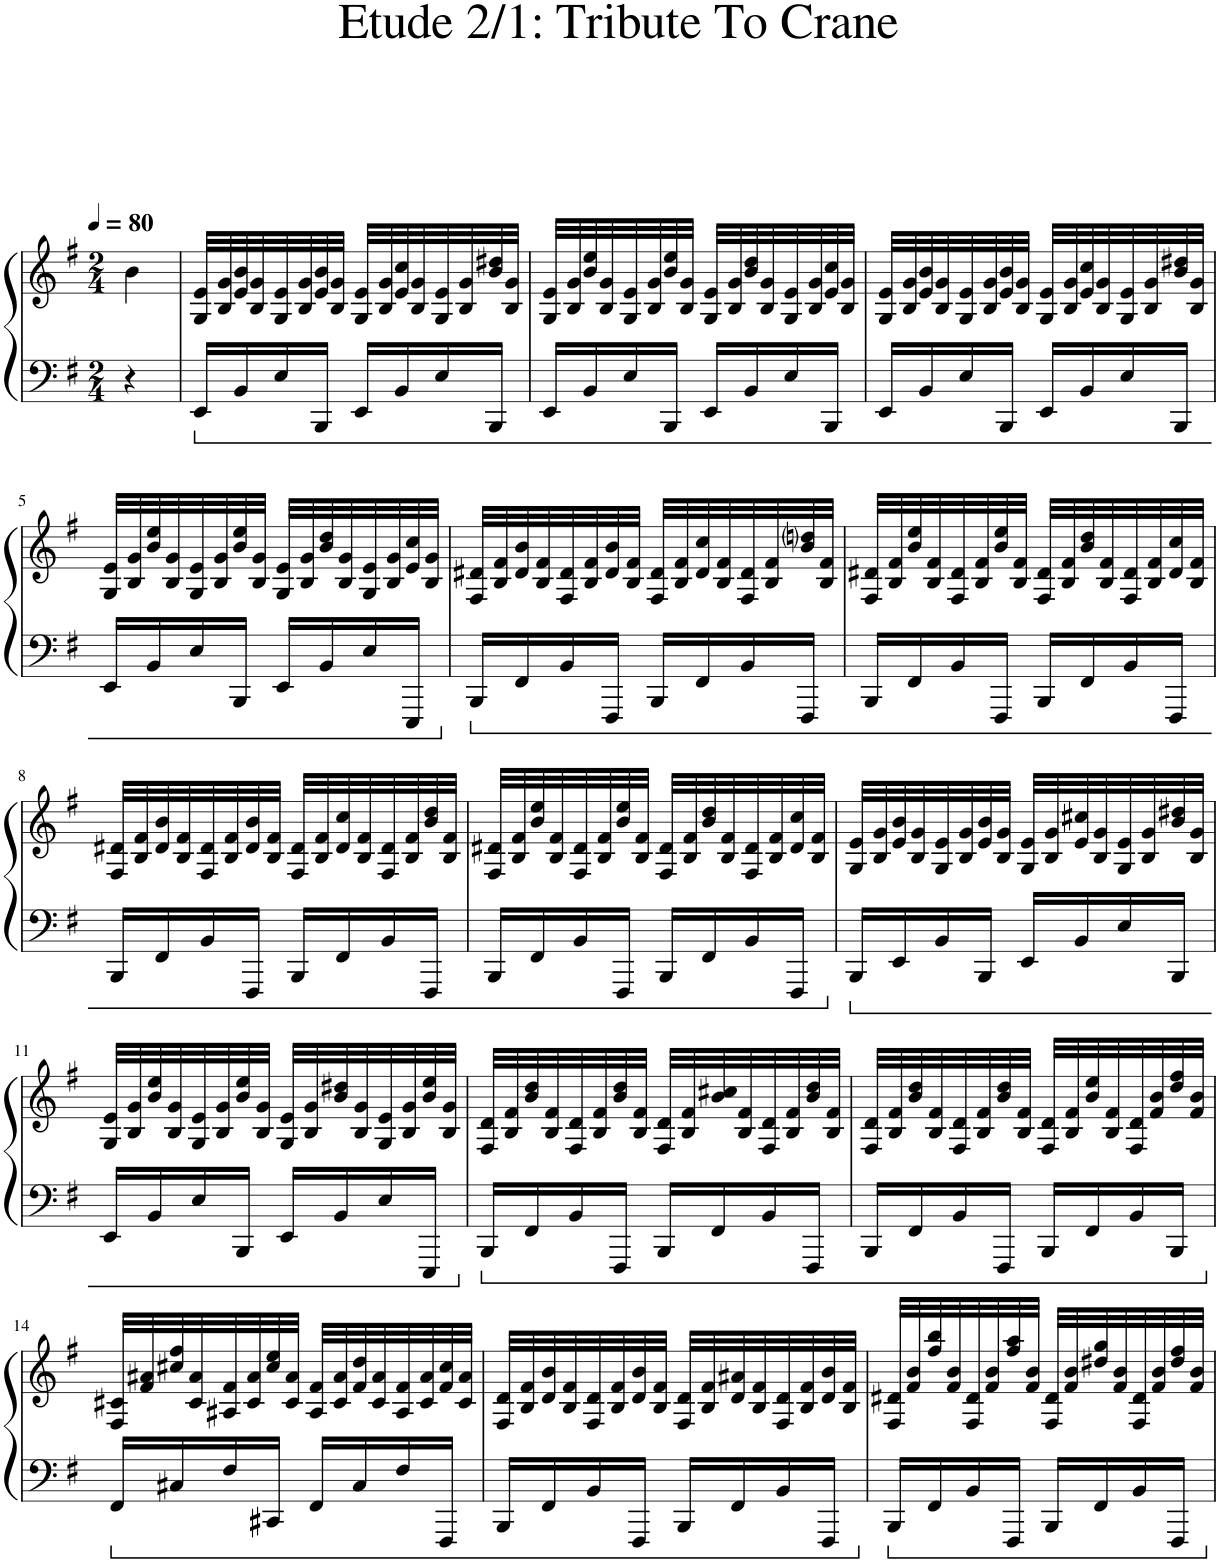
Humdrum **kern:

**kern	**kern
*part1	*part1
*staff2	*staff1
*I"Grand Piano	*
*I'Pno.	*
*clefF4	*clefG2
*k[f#]	*k[f#]
*M2/4	*M2/4
*MM80	*MM80
=1	=1
4r	4b\
=2	=2
16EE/LL	32G/ 32e/LLL
.	32B/ 32g/
16BB/	32e/ 32b/
.	32B/ 32g/
16E/	32G/ 32e/
.	32B/ 32g/
16BBB/JJ	32e/ 32b/
.	32B/ 32g/JJJ
16EE/LL	32G/ 32e/LLL
.	32B/ 32g/
16BB/	32e/ 32cc/
.	32B/ 32g/
16E/	32G/ 32e/
.	32B/ 32g/
16BBB/JJ	32b/ 32dd#X/
.	32B/ 32g/JJJ
=3	=3
16EE/LL	32G/ 32e/LLL
.	32B/ 32g/
16BB/	32b/ 32ee/
.	32B/ 32g/
16E/	32G/ 32e/
.	32B/ 32g/
16BBB/JJ	32b/ 32ee/
.	32B/ 32g/JJJ
16EE/LL	32G/ 32e/LLL
.	32B/ 32g/
16BB/	32b/ 32dd/
.	32B/ 32g/
16E/	32G/ 32e/
.	32B/ 32g/
16BBB/JJ	32e/ 32cc/
.	32B/ 32g/JJJ
=4	=4
16EE/LL	32G/ 32e/LLL
.	32B/ 32g/
16BB/	32e/ 32b/
.	32B/ 32g/
16E/	32G/ 32e/
.	32B/ 32g/
16BBB/JJ	32e/ 32b/
.	32B/ 32g/JJJ
16EE/LL	32G/ 32e/LLL
.	32B/ 32g/
16BB/	32e/ 32cc/
.	32B/ 32g/
16E/	32G/ 32e/
.	32B/ 32g/
16BBB/JJ	32b/ 32dd#X/
.	32B/ 32g/JJJ
!!LO:LB:g=z
=5	=5
16EE/LL	32G/ 32e/LLL
.	32B/ 32g/
16BB/	32b/ 32ee/
.	32B/ 32g/
16E/	32G/ 32e/
.	32B/ 32g/
16BBB/JJ	32b/ 32ee/
.	32B/ 32g/JJJ
16EE/LL	32G/ 32e/LLL
.	32B/ 32g/
16BB/	32b/ 32dd/
.	32B/ 32g/
16E/	32G/ 32e/
.	32B/ 32g/
16EEE/JJ	32e/ 32cc/
.	32B/ 32g/JJJ
=6	=6
16BBB/LL	32F#/ 32d#X/LLL
.	32B/ 32f#/
16FF#/	32d#/ 32b/
.	32B/ 32f#/
16BB/	32F#/ 32d#/
.	32B/ 32f#/
16FFF#/JJ	32d#/ 32b/
.	32B/ 32f#/JJJ
16BBB/LL	32F#/ 32d#/LLL
.	32B/ 32f#/
16FF#/	32d#/ 32cc/
.	32B/ 32f#/
16BB/	32F#/ 32d#/
.	32B/ 32f#/
16FFF#/JJ	32b/ 32ddni/
.	32B/ 32f#/JJJ
=7	=7
16BBB/LL	32F#/ 32d#X/LLL
.	32B/ 32f#/
16FF#/	32b/ 32ee/
.	32B/ 32f#/
16BB/	32F#/ 32d#/
.	32B/ 32f#/
16FFF#/JJ	32b/ 32ee/
.	32B/ 32f#/JJJ
16BBB/LL	32F#/ 32d#/LLL
.	32B/ 32f#/
16FF#/	32b/ 32dd/
.	32B/ 32f#/
16BB/	32F#/ 32d#/
.	32B/ 32f#/
16FFF#/JJ	32d#/ 32cc/
.	32B/ 32f#/JJJ
!!LO:LB:g=z
=8	=8
16BBB/LL	32F#/ 32d#X/LLL
.	32B/ 32f#/
16FF#/	32d#/ 32b/
.	32B/ 32f#/
16BB/	32F#/ 32d#/
.	32B/ 32f#/
16FFF#/JJ	32d#/ 32b/
.	32B/ 32f#/JJJ
16BBB/LL	32F#/ 32d#/LLL
.	32B/ 32f#/
16FF#/	32d#/ 32cc/
.	32B/ 32f#/
16BB/	32F#/ 32d#/
.	32B/ 32f#/
16FFF#/JJ	32b/ 32dd/
.	32B/ 32f#/JJJ
=9	=9
16BBB/LL	32F#/ 32d#X/LLL
.	32B/ 32f#/
16FF#/	32b/ 32ee/
.	32B/ 32f#/
16BB/	32F#/ 32d#/
.	32B/ 32f#/
16FFF#/JJ	32b/ 32ee/
.	32B/ 32f#/JJJ
16BBB/LL	32F#/ 32d#/LLL
.	32B/ 32f#/
16FF#/	32b/ 32dd/
.	32B/ 32f#/
16BB/	32F#/ 32d#/
.	32B/ 32f#/
16FFF#/JJ	32d#/ 32cc/
.	32B/ 32f#/JJJ
=10	=10
16BBB/LL	32G/ 32e/LLL
.	32B/ 32g/
16EE/	32e/ 32b/
.	32B/ 32g/
16BB/	32G/ 32e/
.	32B/ 32g/
16BBB/JJ	32e/ 32b/
.	32B/ 32g/JJJ
16EE/LL	32G/ 32e/LLL
.	32B/ 32g/
16BB/	32e/ 32cc#X/
.	32B/ 32g/
16E/	32G/ 32e/
.	32B/ 32g/
16BBB/JJ	32b/ 32dd#X/
.	32B/ 32g/JJJ
!!LO:LB:g=z
=11	=11
16EE/LL	32G/ 32e/LLL
.	32B/ 32g/
16BB/	32b/ 32ee/
.	32B/ 32g/
16E/	32G/ 32e/
.	32B/ 32g/
16BBB/JJ	32b/ 32ee/
.	32B/ 32g/JJJ
16EE/LL	32G/ 32e/LLL
.	32B/ 32g/
16BB/	32b/ 32dd#X/
.	32B/ 32g/
16E/	32G/ 32e/
.	32B/ 32g/
16EEE/JJ	32b/ 32ee/
.	32B/ 32g/JJJ
=12	=12
16BBB/LL	32F#/ 32d/LLL
.	32B/ 32f#/
16FF#/	32b/ 32dd/
.	32B/ 32f#/
16BB/	32F#/ 32d/
.	32B/ 32f#/
16FFF#/JJ	32b/ 32dd/
.	32B/ 32f#/JJJ
16BBB/LL	32F#/ 32d/LLL
.	32B/ 32f#/
16FF#/	32b/ 32cc#X/
.	32B/ 32f#/
16BB/	32F#/ 32d/
.	32B/ 32f#/
16FFF#/JJ	32b/ 32dd/
.	32B/ 32f#/JJJ
=13	=13
16BBB/LL	32F#/ 32d/LLL
.	32B/ 32f#/
16FF#/	32b/ 32dd/
.	32B/ 32f#/
16BB/	32F#/ 32d/
.	32B/ 32f#/
16FFF#/JJ	32b/ 32dd/
.	32B/ 32f#/JJJ
16BBB/LL	32F#/ 32d/LLL
.	32B/ 32f#/
16FF#/	32b/ 32ee/
.	32B/ 32f#/
16BB/	32F#/ 32d/
.	32f#/ 32b/
16BBB/JJ	32dd/ 32ff#/
.	32f#/ 32b/JJJ
!!LO:LB:g=z
=14	=14
16FF#/LL	32F#/ 32c#X/LLL
.	32f#/ 32a#X/
16C#X/	32cc#X/ 32ff#/
.	32c#/ 32a#/
16F#/	32A#X/ 32f#/
.	32c#/ 32a#/
16CC#X/JJ	32cc#/ 32ee/
.	32c#/ 32a#/JJJ
16FF#/LL	32A#/ 32f#/LLL
.	32c#/ 32a#/
16C#/	32f#/ 32dd/
.	32c#/ 32a#/
16F#/	32A#/ 32f#/
.	32c#/ 32a#/
16FFF#/JJ	32f#/ 32cc#/
.	32c#/ 32a#/JJJ
=15	=15
16BBB/LL	32F#/ 32d/LLL
.	32B/ 32f#/
16FF#/	32d/ 32b/
.	32B/ 32f#/
16BB/	32F#/ 32d/
.	32B/ 32f#/
16FFF#/JJ	32d/ 32b/
.	32B/ 32f#/JJJ
16BBB/LL	32F#/ 32d/LLL
.	32B/ 32f#/
16FF#/	32d/ 32a#X/
.	32B/ 32f#/
16BB/	32F#/ 32d/
.	32B/ 32f#/
16FFF#/JJ	32d/ 32b/
.	32B/ 32f#/JJJ
=16	=16
16BBB/LL	32F#/ 32d#X/LLL
.	32f#/ 32b/
16FF#/	32ff#/ 32bb/
.	32f#/ 32b/
16BB/	32F#/ 32d#/
.	32f#/ 32b/
16FFF#/JJ	32ff#/ 32aa/
.	32f#/ 32b/JJJ
16BBB/LL	32F#/ 32d#/LLL
.	32f#/ 32b/
16FF#/	32dd#X/ 32gg/
.	32f#/ 32b/
16BB/	32F#/ 32d#/
.	32f#/ 32b/
16FFF#/JJ	32dd#/ 32ff#/
.	32f#/ 32b/JJJ
=	=
*-	*-
